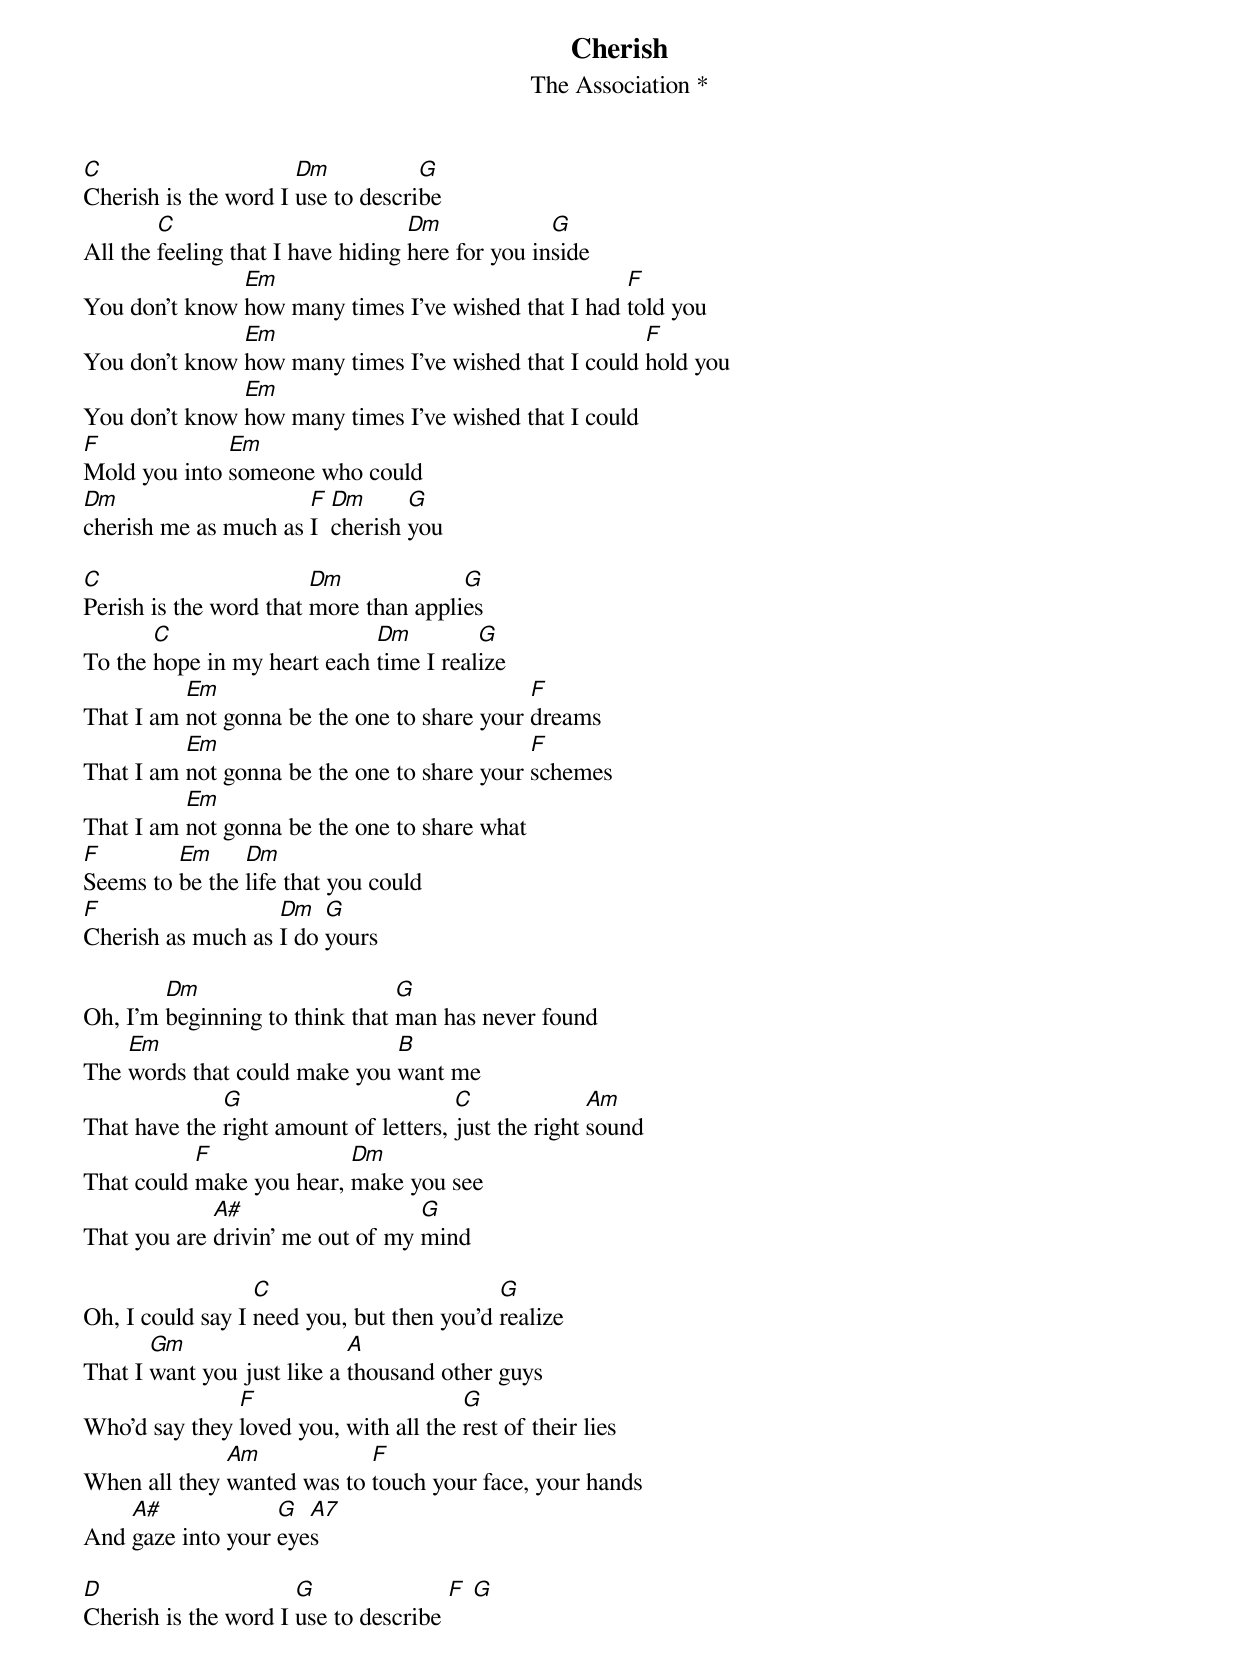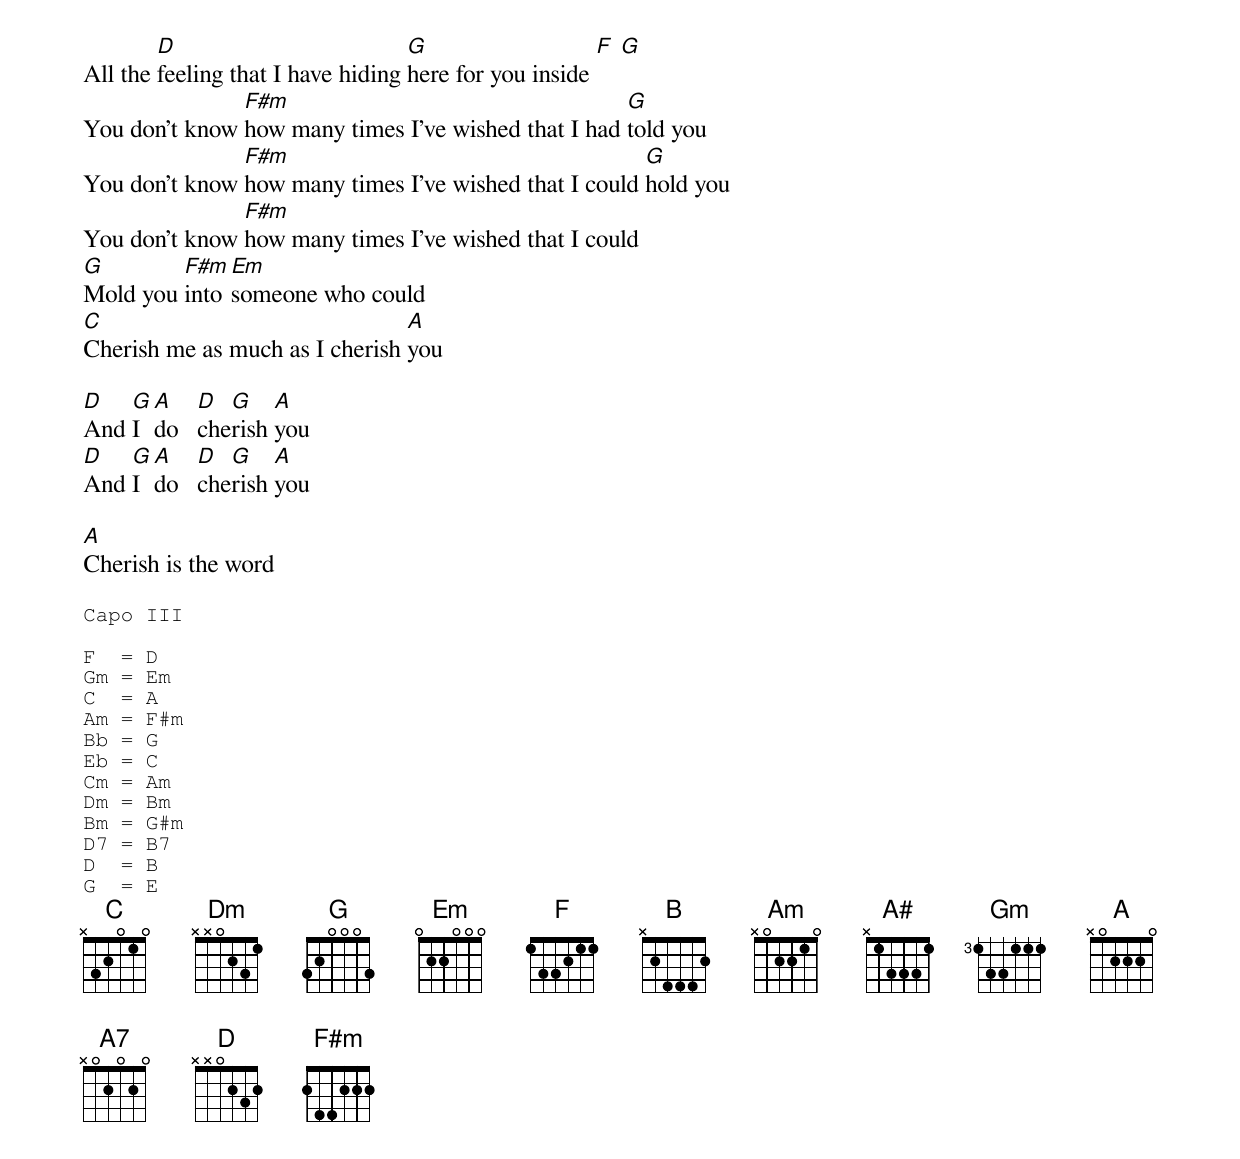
{title: Cherish}
{subtitle: The Association *}

[C]Cherish is the word I [Dm]use to descri[G]be
All the [C]feeling that I have hiding [Dm]here for you in[G]side
You don't know [Em]how many times I've wished that I had [F]told you
You don't know [Em]how many times I've wished that I could [F]hold you
You don't know [Em]how many times I've wished that I could
[F]Mold you into [Em]someone who could
[Dm]cherish me as much as [F]I  [Dm]cherish [G]you

[C]Perish is the word that [Dm]more than appli[G]es
To the [C]hope in my heart each [Dm]time I real[G]ize
That I am [Em]not gonna be the one to share your [F]dreams
That I am [Em]not gonna be the one to share your [F]schemes
That I am [Em]not gonna be the one to share what
[F]Seems to [Em]be the [Dm]life that you could
[F]Cherish as much as [Dm]I do [G]yours

Oh, I'm [Dm]beginning to think that [G]man has never found
The [Em]words that could make you [B]want me
That have the [G]right amount of letters, [C]just the right [Am]sound
That could [F]make you hear, [Dm]make you see
That you are [A#]drivin' me out of my [G]mind

Oh, I could say I [C]need you, but then you'd [G]realize
That I [Gm]want you just like a [A]thousand other guys
Who'd say they [F]loved you, with all the [G]rest of their lies
When all they [Am]wanted was to [F]touch your face, your hands
And [A#]gaze into your [G]eye[A7]s

[D]Cherish is the word I [G]use to describe [F] [G]
All the [D]feeling that I have hiding [G]here for you inside [F] [G]
You don't know [F#m]how many times I've wished that I had [G]told you
You don't know [F#m]how many times I've wished that I could [G]hold you
You don't know [F#m]how many times I've wished that I could
[G]Mold you [F#m]into [Em]someone who could
[C]Cherish me as much as I cherish [A]you

[D]And [G]I  [A]do   [D]che[G]rish [A]you
[D]And [G]I  [A]do   [D]che[G]rish [A]you

[A]Cherish is the word

{sot}
Capo III

F  = D
Gm = Em
C  = A
Am = F#m
Bb = G
Eb = C
Cm = Am
Dm = Bm
Bm = G#m
D7 = B7
D  = B
G  = E
{eot}
